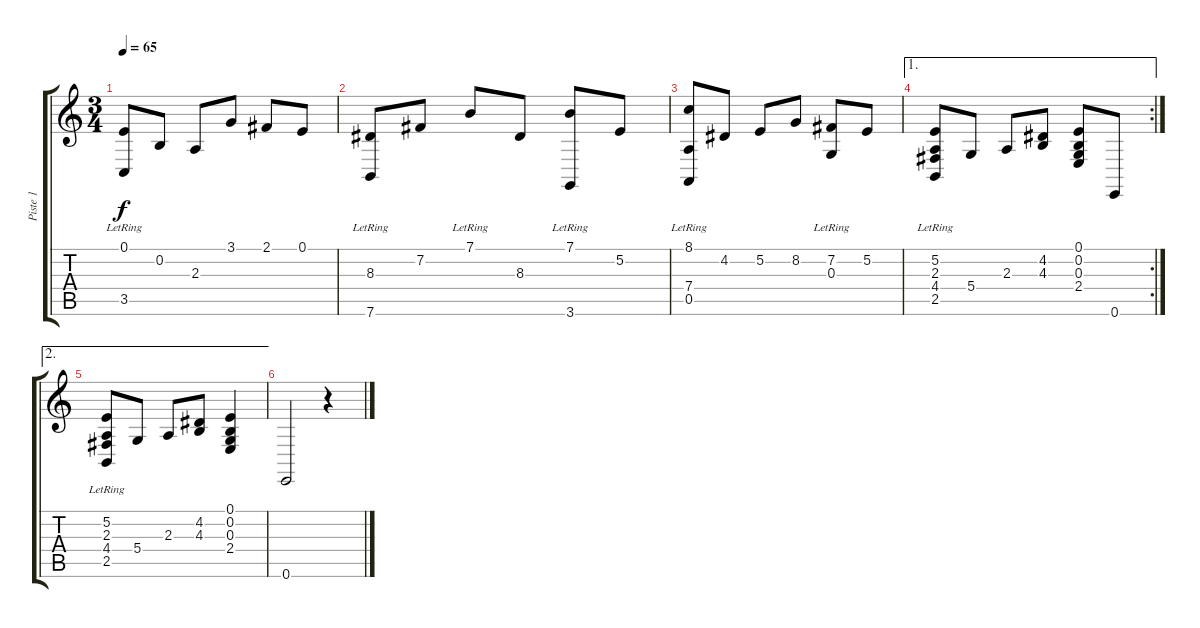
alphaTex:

\track ("Piste 1" "Piste 1") {instrument acousticgrandpiano}
\staff {score tabs}
\tuning (E4 B3 G3 D3 A2 E2) {hide}
\ts (3 4)
\tempo 65
\clef g2
\ks c
(0.1{lr} 3.5{lr}).8{dy f} 0.2.8 2.3.8 3.1.8 2.1.8 0.1.8 |
(8.3 7.6{lr}).8 7.2.8 7.1{lr}.8 8.3.8 (7.1{lr} 3.6{lr}).8 5.2.8 |
(8.1 7.4 0.5{lr}).8 4.2.8 5.2.8 8.2.8 (7.2 0.3{lr}).8 5.2.8 |
\ae 1
\rc 2
(5.2{lr} 2.3 4.4 2.5{lr}).8 5.4.8 2.3.8 (4.2 4.3).8 (0.1 0.2 0.3 2.4).8 0.6.8 |
\ae 2
(5.2{lr} 2.3 4.4 2.5).8 5.4.8 2.3.8 (4.2 4.3).8 (0.1 0.2 0.3 2.4).4 |
0.6.2 r.4
